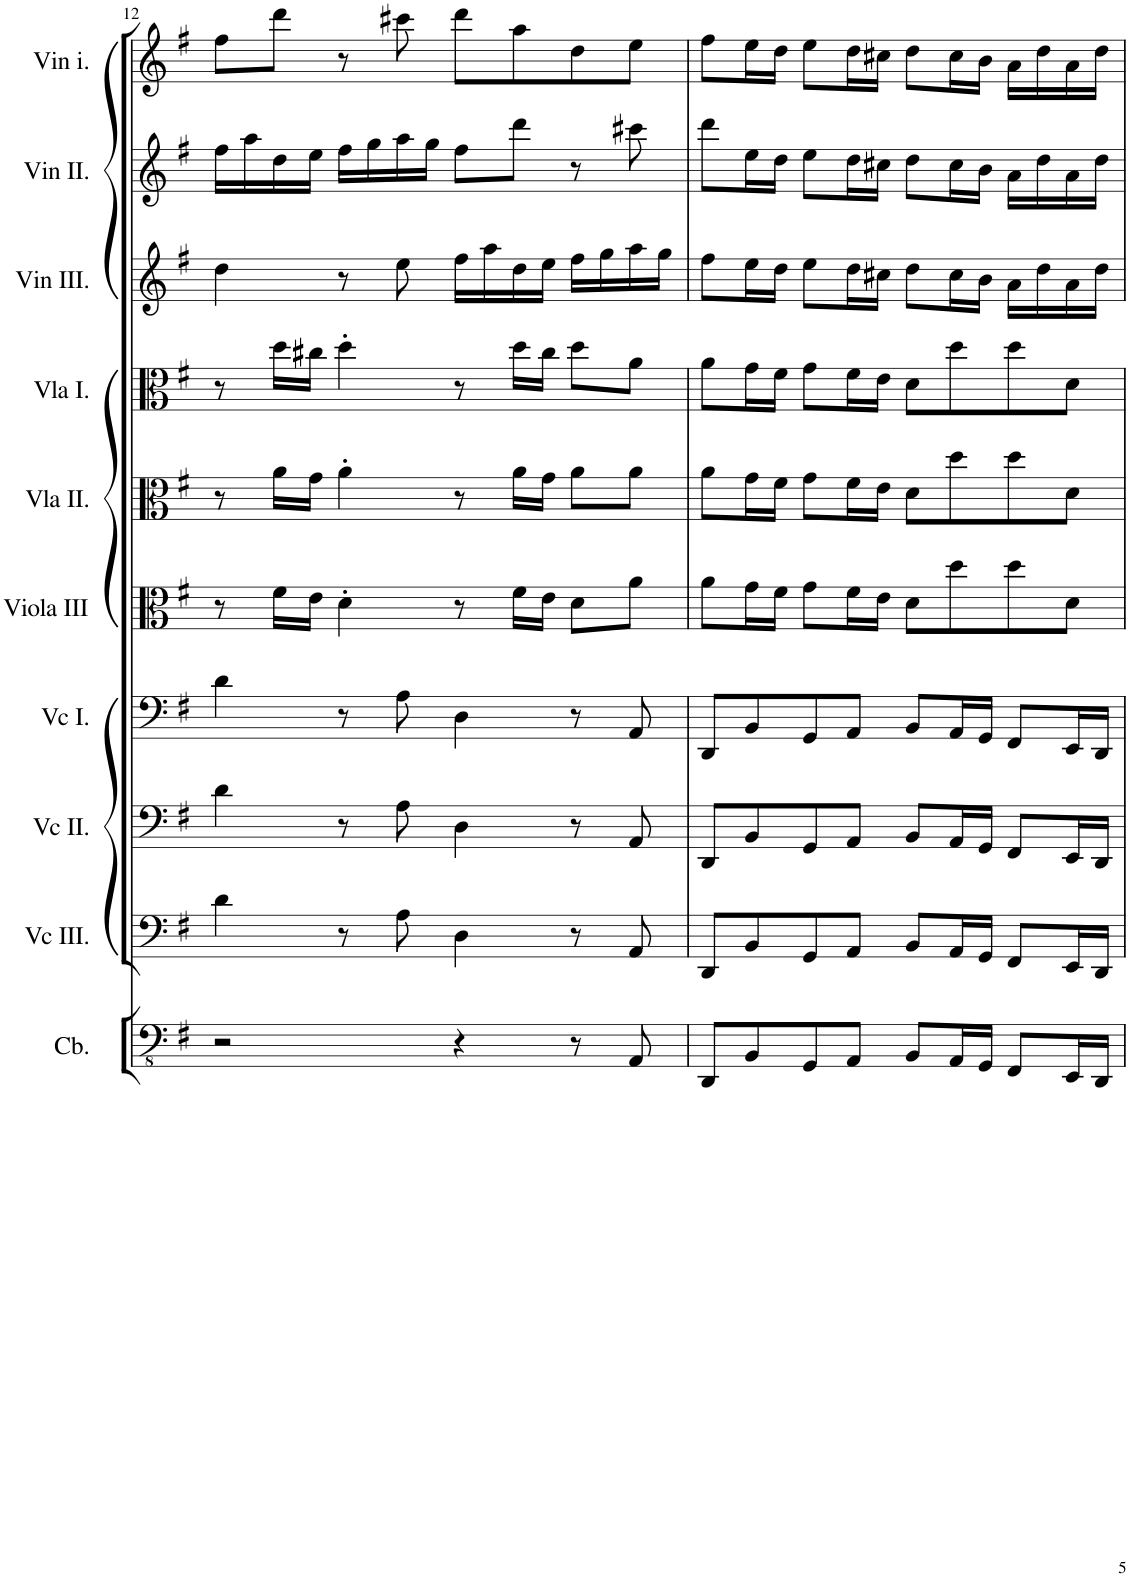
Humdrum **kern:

**kern	**kern	**kern	**kern	**kern	**kern	**kern	**kern	**kern	**kern
*part10	*part9	*part8	*part7	*part6	*part5	*part4	*part3	*part2	*part1
*staff10	*staff9	*staff8	*staff7	*staff6	*staff5	*staff4	*staff3	*staff2	*staff1
*I"Contrabass	*I"Violoncello III	*I"Violoncello II	*I"Violoncello I	*I"Viola III	*I"Viola II	*I"Viola I	*I"Violin III	*I"Violin II	*I"Violin I
*I'Cb.	*I'Vc III.	*I'Vc II.	*I'Vc I.	*I'Viola III	*I'Vla II.	*I'Vla I.	*I'Vin III.	*I'Vin II.	*I'Vin i.
!!LO:PB:g=z
*clefFv4	*clefF4	*clefF4	*clefF4	*clefC3	*clefC3	*clefC3	*clefG2	*clefG2	*clefG2
*ITrd7c12	*	*	*	*	*	*	*	*	*
*k[f#]	*k[f#]	*k[f#]	*k[f#]	*k[f#]	*k[f#]	*k[f#]	*k[f#]	*k[f#]	*k[f#]
*M4/4	*M4/4	*M4/4	*M4/4	*M4/4	*M4/4	*M4/4	*M4/4	*M4/4	*M4/4
=12	=12	=12	=12	=12	=12	=12	=12	=12	=12
2r	4d\	4d\	4d\	8r	8r	8r	4dd\	16ff#\LL	8ff#\L
.	.	.	.	.	.	.	.	16aa\	.
.	.	.	.	16f#\LL	16a\LL	16dd\LL	.	16dd\	8ddd\J
.	.	.	.	16e\JJ	16g\JJ	16cc#X\JJ	.	16ee\JJ	.
.	8r	8r	8r	4d'\	4a'\	4dd'\	8r	16ff#\LL	8r
.	.	.	.	.	.	.	.	16gg\	.
.	8A\	8A\	8A\	.	.	.	8ee\	16aa\	8ccc#X\
.	.	.	.	.	.	.	.	16gg\JJ	.
4r	4D\	4D\	4D\	8r	8r	8r	16ff#\LL	8ff#\L	8ddd\L
.	.	.	.	.	.	.	16aa\	.	.
.	.	.	.	16f#\LL	16a\LL	16dd\LL	16dd\	8ddd\J	8aa\
.	.	.	.	16e\JJ	16g\JJ	16cc#\JJ	16ee\JJ	.	.
8r	8r	8r	8r	8d\L	8a\L	8dd\L	16ff#\LL	8r	8dd\
.	.	.	.	.	.	.	16gg\	.	.
8AAA/	8AA/	8AA/	8AA/	8a\J	8a\J	8a\J	16aa\	8ccc#X\	8ee\J
.	.	.	.	.	.	.	16gg\JJ	.	.
=13	=13	=13	=13	=13	=13	=13	=13	=13	=13
8DDD/L	8DD/L	8DD/L	8DD/L	8a\L	8a\L	8a\L	8ff#\L	8ddd\L	8ff#\L
8BBB/	8BB/	8BB/	8BB/	16g\L	16g\L	16g\L	16ee\L	16ee\L	16ee\L
.	.	.	.	16f#\JJ	16f#\JJ	16f#\JJ	16dd\JJ	16dd\JJ	16dd\JJ
8GGG/	8GG/	8GG/	8GG/	8g\L	8g\L	8g\L	8ee\L	8ee\L	8ee\L
8AAA/J	8AA/J	8AA/J	8AA/J	16f#\L	16f#\L	16f#\L	16dd\L	16dd\L	16dd\L
.	.	.	.	16e\JJ	16e\JJ	16e\JJ	16cc#X\JJ	16cc#X\JJ	16cc#X\JJ
8BBB/L	8BB/L	8BB/L	8BB/L	8d\L	8d\L	8d\L	8dd\L	8dd\L	8dd\L
16AAA/L	16AA/L	16AA/L	16AA/L	8dd\	8dd\	8dd\	16cc#\L	16cc#\L	16cc#\L
16GGG/JJ	16GG/JJ	16GG/JJ	16GG/JJ	.	.	.	16b\JJ	16b\JJ	16b\JJ
8FFF#/L	8FF#/L	8FF#/L	8FF#/L	8dd\	8dd\	8dd\	16a\LL	16a\LL	16a\LL
.	.	.	.	.	.	.	16dd\	16dd\	16dd\
16EEE/L	16EE/L	16EE/L	16EE/L	8d\J	8d\J	8d\J	16a\	16a\	16a\
16DDD/JJ	16DD/JJ	16DD/JJ	16DD/JJ	.	.	.	16dd\JJ	16dd\JJ	16dd\JJ
=	=	=	=	=	=	=	=	=	=
*-	*-	*-	*-	*-	*-	*-	*-	*-	*-
